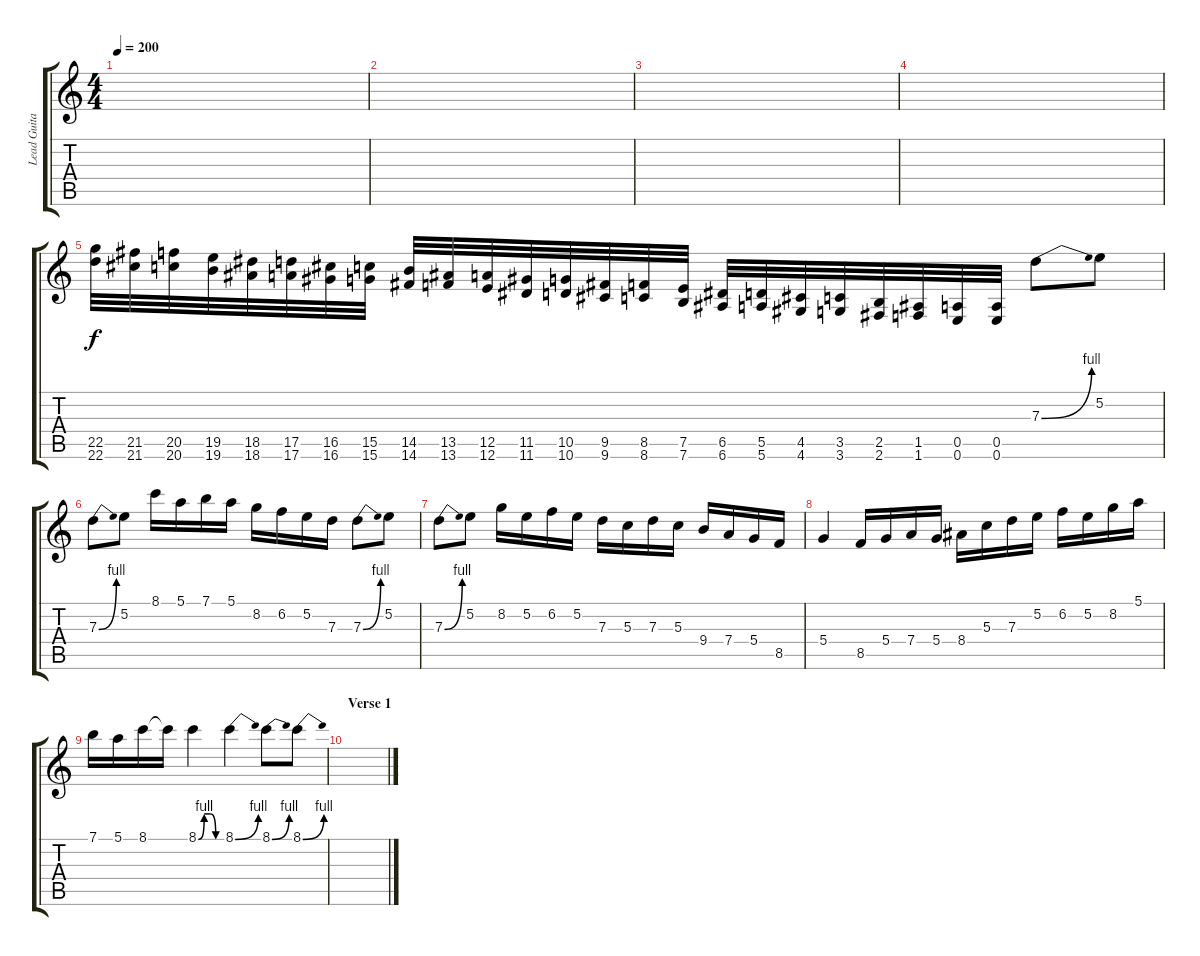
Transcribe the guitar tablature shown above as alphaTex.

\track ("Lead Guitar" "Lead Guita") {instrument distortionguitar}
\staff {score tabs}
\tuning (E4 B3 G3 D3 A2 E2) {hide}
\ts (4 4)
\tempo 200
\clef g2
\ks c
|
|
|
\section ("" "")
|
(22.5 22.6).32{instrument guitarfretnoise} (21.5 21.6).32 (20.5 20.6).32 (19.5 19.6).32 (18.5 18.6).32 (17.5 17.6).32 (16.5 16.6).32 (15.5 15.6).32 (14.5 14.6).32 (13.5 13.6).32 (12.5 12.6).32 (11.5 11.6).32 (10.5 10.6).32 (9.5 9.6).32 (8.5 8.6).32 (7.5 7.6).32 (6.5 6.6).32 (5.5 5.6).32 (4.5 4.6).32 (3.5 3.6).32 (2.5 2.6).32 (1.5 1.6).32 (0.5 0.6).32 (0.5 0.6).32 7.3{be (bend 0 0 60 4)}.8{instrument distortionguitar} 5.2.8 |
7.3{be (bend 0 0 60 4)}.8 5.2.8 8.1.16 5.1.16 7.1.16 5.1.16 8.2.16 6.2.16 5.2.16 7.3.16 7.3{be (bend 0 0 60 4)}.8 5.2.8 |
7.3{be (bend 0 0 60 4)}.8 5.2.8 8.2.16 5.2.16 6.2.16 5.2.16 7.3.16 5.3.16 7.3.16 5.3.16 9.4.16 7.4.16 5.4.16 8.5.16 |
5.4.4 8.5.16 5.4.16 7.4.16 5.4.16 8.4.16 5.3.16 7.3.16 5.2.16 6.2.16 5.2.16 8.2.16 5.1.16 |
7.1.16 5.1.16 8.1.16 8.1{t}.16 8.1{be (custom 0 0 15 4 30 4 45 0 60 0)}.4 8.1{be (bend 0 0 60 4)}.4 8.1{be (bend 0 0 60 4)}.8 8.1{be (bend 0 0 60 4)}.8 |
\section ("" "Verse 1")
